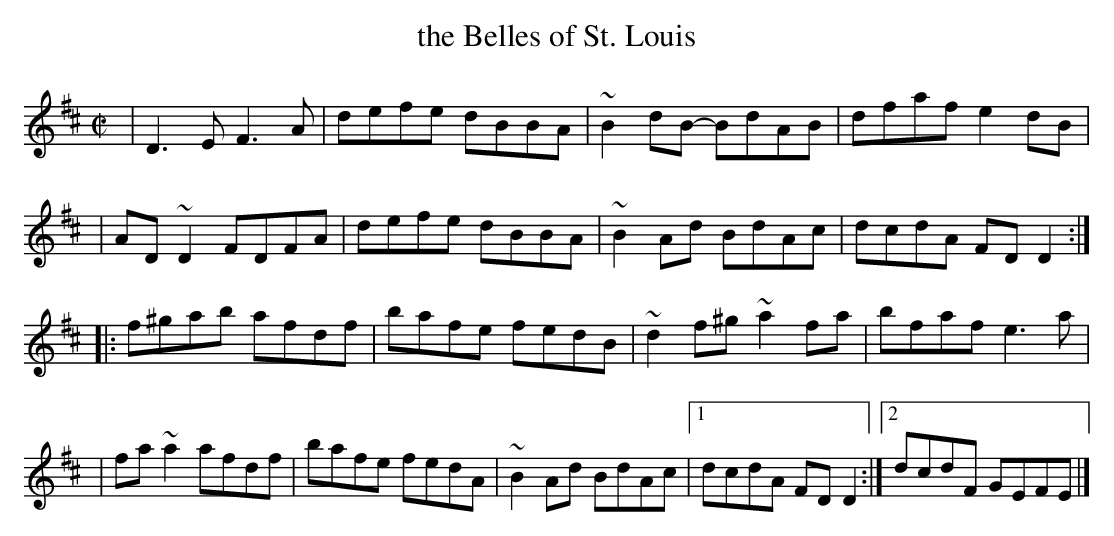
X:1
T: the Belles of St. Louis
M:C|
K:D
| D3E F3A | defe dBBA | ~B2dB- BdAB | dfaf e2dB |
| AD~D2 FDFA | defe dBBA | ~B2Ad BdAc | dcdA FDD2 :|
|: f^gab afdf | bafe fedB | ~d2f^g ~a2fa | bfaf e3a |
| fa~a2 afdf | bafe fedA | ~B2Ad BdAc |1 dcdA FDD2 :|2 dcdF GEFE |]
